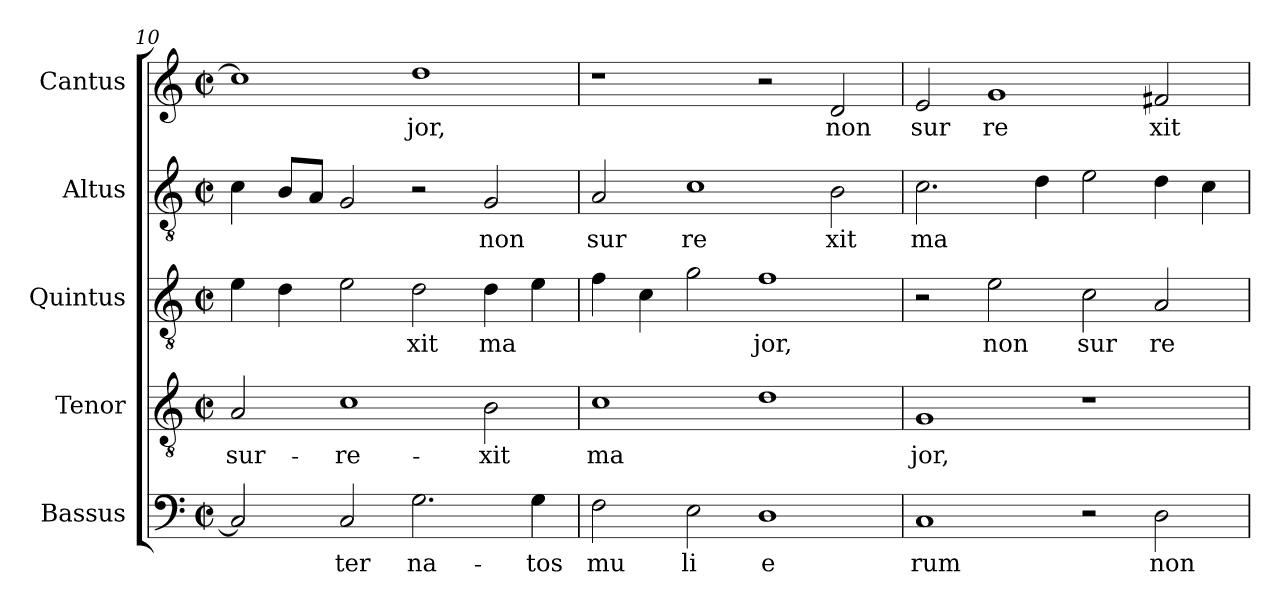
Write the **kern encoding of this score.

**kern	**text	**kern	**text	**kern	**text	**kern	**text	**kern	**text
*part5	*part5	*part4	*part4	*part3	*part3	*part2	*part2	*part1	*part1
*staff5	*staff5	*staff4	*staff4	*staff3	*staff3	*staff2	*staff2	*staff1	*staff1
*I"Bassus	*	*I"Tenor	*	*I"Quintus	*	*I"Altus	*	*I"Cantus	*
*clefF4	*	*clefGv2	*	*clefGv2	*	*clefGv2	*	*clefG2	*
*k[]	*	*k[]	*	*k[]	*	*k[]	*	*k[]	*
*C:	*	*C:	*	*C:	*	*C:	*	*C:	*
*M2/2	*	*M2/2	*	*M2/2	*	*M2/2	*	*M2/2	*
*met(c|)	*	*met(c|)	*	*met(c|)	*	*met(c|)	*	*met(c|)	*
=10	=10	=10	=10	=10	=10	=10	=10	=10	=10
!	!LO:LY:b:cj	!	!LO:LY:b:cj	!	!LO:LY:b:cj	!	!LO:LY:b:cj	!	!LO:LY:b:cj
2C/]	--	2A/	sur-	4e\	--	4c\	.	1cc]	--
!	!	!	!	!	!LO:LY:b:cj	!	!LO:LY:b:cj	!	!
.	.	.	.	4d\	--	8B/L	.	.	.
!	!	!	!	!	!	!	!LO:LY:b:cj	!	!
.	.	.	.	.	.	8A/J	.	.	.
!	!LO:LY:b:cj	!	!LO:LY:b:cj	!	!LO:LY:b:cj	!	!LO:LY:b:cj	!	!
2C/	-ter	1c	-re-	2e\	--	2G/	.	.	.
!	!LO:LY:b:cj	!	!	!	!LO:LY:b:cj	!	!	!	!LO:LY:b:cj
2.G\	na-	.	.	2d\	-xit	2r	.	1dd	-jor,
!	!	!	!LO:LY:b:cj	!	!LO:LY:b:cj	!	!LO:LY:b:cj	!	!
.	.	2B\	-xit	4d\	ma-	2G/	non	.	.
!	!LO:LY:b:cj	!	!	!	!LO:LY:b:cj	!	!	!	!
4G\	-tos	.	.	4e\	--	.	.	.	.
!!LO:PB:g=z
=11	=11	=11	=11	=11	=11	=11	=11	=11	=11
!	!LO:LY:b:cj	!	!LO:LY:b:cj	!	!LO:LY:b:cj	!	!LO:LY:b:cj	!	!
2F\	mu	1c	ma	4f\	--	2A/	sur	1r	.
!	!	!	!	!	!LO:LY:b:cj	!	!	!	!
.	.	.	.	4c\	--	.	.	.	.
!	!LO:LY:b:cj	!	!	!	!LO:LY:b:cj	!	!LO:LY:b:cj	!	!
2E\	li	.	.	2g\	--	1c	re	.	.
!	!LO:LY:b:cj	!	!LO:LY:b:cj	!	!LO:LY:b:cj	!	!	!	!
1D	e	1d	.	1f	-jor,	.	.	2r	.
!	!	!	!	!	!	!	!LO:LY:b:cj	!	!LO:LY:b:cj
.	.	.	.	.	.	2B\	xit	2d/	non
=12	=12	=12	=12	=12	=12	=12	=12	=12	=12
!	!LO:LY:b:cj	!	!LO:LY:b:cj	!	!	!	!LO:LY:b:cj	!	!LO:LY:b:cj
1C	rum	1G	jor,	2r	.	2.c\	ma	2e/	sur
!	!	!	!	!	!LO:LY:b:cj	!	!	!	!LO:LY:b:cj
.	.	.	.	2e\	non	.	.	1g	re
!	!	!	!	!	!	!	!LO:LY:b:cj	!	!
.	.	.	.	.	.	4d\	.	.	.
!	!	!	!	!	!LO:LY:b:cj	!	!LO:LY:b:cj	!	!
2r	.	1r	.	2c\	sur	2e\	.	.	.
!	!LO:LY:b:cj	!	!	!	!LO:LY:b:cj	!	!LO:LY:b:cj	!	!LO:LY:b:cj
2D\	non	.	.	2A/	re	4d\	.	2f#X/	xit
!	!	!	!	!	!	!	!LO:LY:b:cj	!	!
.	.	.	.	.	.	4c\	.	.	.
=	=	=	=	=	=	=	=	=	=
*-	*-	*-	*-	*-	*-	*-	*-	*-	*-
